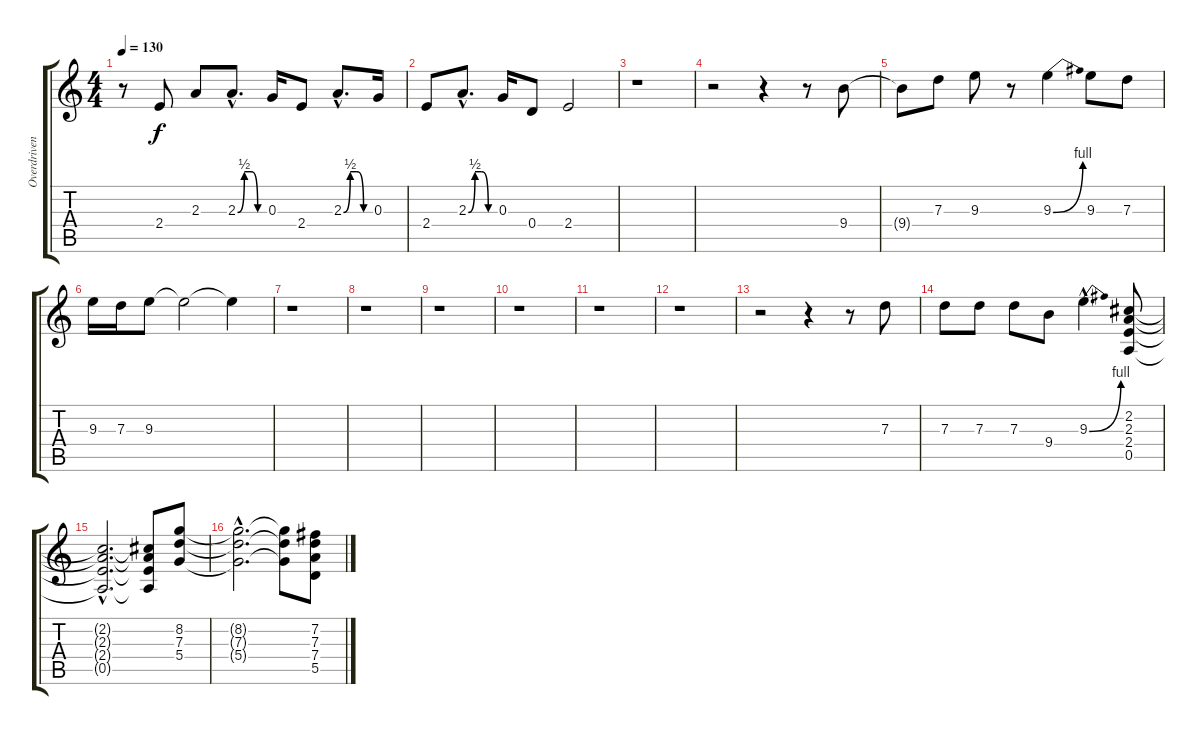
\track ("Overdriven Guitar" "Overdriven") {instrument overdrivenguitar}
\staff {score tabs}
\tuning (E4 B3 G3 D3 A2 E2) {hide}
\ts (4 4)
\tempo 130
\clef g2
\ks c
r.8{dy f volume 11} 2.4.8 2.3.8 2.3{be (custom 0 0 15 2 30 2 45 0 60 0) hac}.8{d} 0.3.16 2.4.8 2.3{be (custom 0 0 15 2 30 2 45 0 60 0) hac}.8{d} 0.3.16 |
2.4.8 2.3{be (custom 0 0 15 2 30 2 45 0 60 0) hac}.8{d} 0.3.16 0.4.8 2.4.2 |
r.1 |
r.2 r.4 r.8 9.4.8 |
9.4{t}.8 7.3.8 9.3.8 r.8 9.3{be (bend 0 0 60 4)}.4 9.3.8 7.3.8 |
9.3.16 7.3.16 9.3.8 9.3{t}.2 9.3{t}.4 |
r.1 |
r.1 |
r.1 |
r.1 |
r.1 |
r.1 |
r.2 r.4 r.8 7.3.8 |
7.3.8 7.3.8 7.3.8 9.4.8 9.3{be (bend 0 0 60 4) hac}.4{d} (2.2 2.3 2.4 0.5).8 |
(2.2{hac t} 2.3{hac t} 2.4{hac t} 0.5{hac t}).2{d} (2.2{t} 2.3{t} 2.4{t} 0.5{t}).8 (8.2 7.3 5.4).8 |
(8.2{hac t} 7.3{hac t} 5.4{hac t}).2{d} (8.2{t} 7.3{t} 5.4{t}).8 (7.2 7.3 7.4 5.5).8
